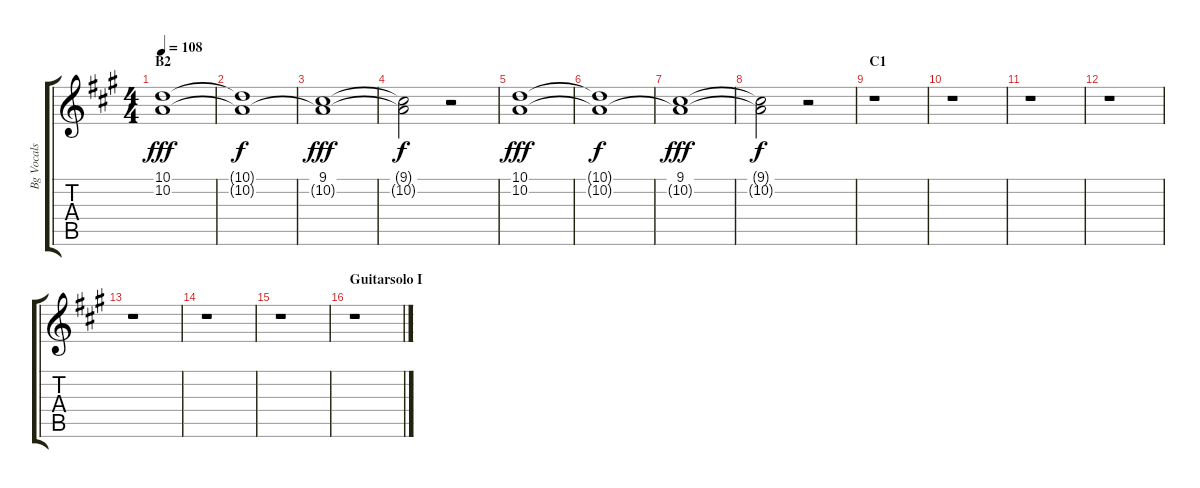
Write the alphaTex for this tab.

\track ("Bg Vocals" "Bg Vocals") {instrument choiraahs}
\staff {score tabs}
\tuning (E4 B3 G3 D3 A2 E2) {hide}
\ts (4 4)
\section ("" "B2")
\tempo 108
\clef g2
\ks a
(10.1 10.2).1{dy fff} |
(10.1{t} 10.2{t}).1{dy f} |
(9.1 10.2{t}).1{dy fff} |
(9.1{t} 10.2{t}).2{dy f} r.2 |
(10.1 10.2).1{dy fff} |
(10.1{t} 10.2{t}).1{dy f} |
(9.1 10.2{t}).1{dy fff} |
(9.1{t} 10.2{t}).2{dy f} r.2 |
\section ("" "C1")
r.1 |
r.1 |
r.1 |
r.1 |
r.1 |
r.1 |
r.1 |
\section ("" "Guitarsolo I")
r.1
